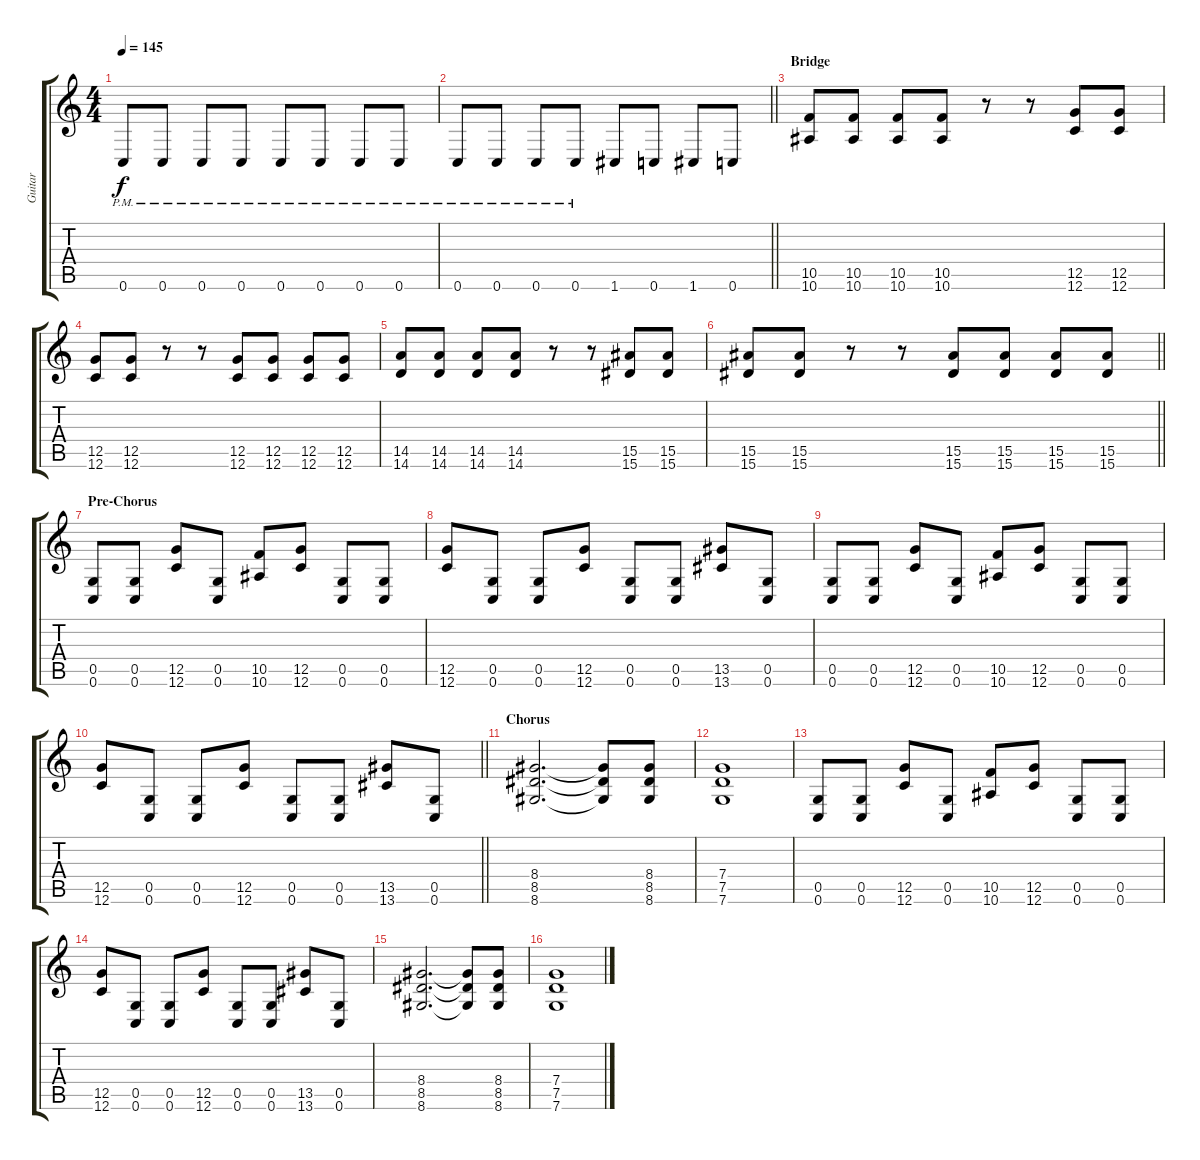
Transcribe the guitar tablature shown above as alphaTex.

\track ("Guitar" "Guitar") {instrument distortionguitar}
\staff {score tabs}
\tuning (D4 A3 F3 C3 G2 C2) {hide}
\ts (4 4)
\tempo 145
\clef g2
\ks c
0.6{pm}.8{dy f} 0.6{pm}.8 0.6{pm}.8 0.6{pm}.8 0.6{pm}.8 0.6{pm}.8 0.6{pm}.8 0.6{pm}.8 |
\barLineRight lightlight
0.6{pm}.8 0.6{pm}.8 0.6{pm}.8 0.6{pm}.8 1.6.8 0.6.8 1.6.8 0.6.8 |
\section ("" "Bridge")
(10.5 10.6).8 (10.5 10.6).8 (10.5 10.6).8 (10.5 10.6).8 r.8 r.8 (12.5 12.6).8 (12.5 12.6).8 |
(12.5 12.6).8 (12.5 12.6).8 r.8 r.8 (12.5 12.6).8 (12.5 12.6).8 (12.5 12.6).8 (12.5 12.6).8 |
(14.5 14.6).8 (14.5 14.6).8 (14.5 14.6).8 (14.5 14.6).8 r.8 r.8 (15.5 15.6).8 (15.5 15.6).8 |
\barLineRight lightlight
(15.5 15.6).8 (15.5 15.6).8 r.8 r.8 (15.5 15.6).8 (15.5 15.6).8 (15.5 15.6).8 (15.5 15.6).8 |
\section ("" "Pre-Chorus")
(0.5 0.6).8 (0.5 0.6).8 (12.5 12.6).8 (0.5 0.6).8 (10.5 10.6).8 (12.5 12.6).8 (0.5 0.6).8 (0.5 0.6).8 |
(12.5 12.6).8 (0.5 0.6).8 (0.5 0.6).8 (12.5 12.6).8 (0.5 0.6).8 (0.5 0.6).8 (13.5 13.6).8 (0.5 0.6).8 |
(0.5 0.6).8 (0.5 0.6).8 (12.5 12.6).8 (0.5 0.6).8 (10.5 10.6).8 (12.5 12.6).8 (0.5 0.6).8 (0.5 0.6).8 |
\barLineRight lightlight
(12.5 12.6).8 (0.5 0.6).8 (0.5 0.6).8 (12.5 12.6).8 (0.5 0.6).8 (0.5 0.6).8 (13.5 13.6).8 (0.5 0.6).8 |
\section ("" "Chorus")
(8.4 8.5 8.6).2{d} (8.4{t} 8.5{t} 8.6{t}).8 (8.4 8.5 8.6).8 |
(7.4 7.5 7.6).1 |
(0.5 0.6).8 (0.5 0.6).8 (12.5 12.6).8 (0.5 0.6).8 (10.5 10.6).8 (12.5 12.6).8 (0.5 0.6).8 (0.5 0.6).8 |
(12.5 12.6).8 (0.5 0.6).8 (0.5 0.6).8 (12.5 12.6).8 (0.5 0.6).8 (0.5 0.6).8 (13.5 13.6).8 (0.5 0.6).8 |
(8.4 8.5 8.6).2{d} (8.4{t} 8.5{t} 8.6{t}).8 (8.4 8.5 8.6).8 |
(7.4 7.5 7.6).1
